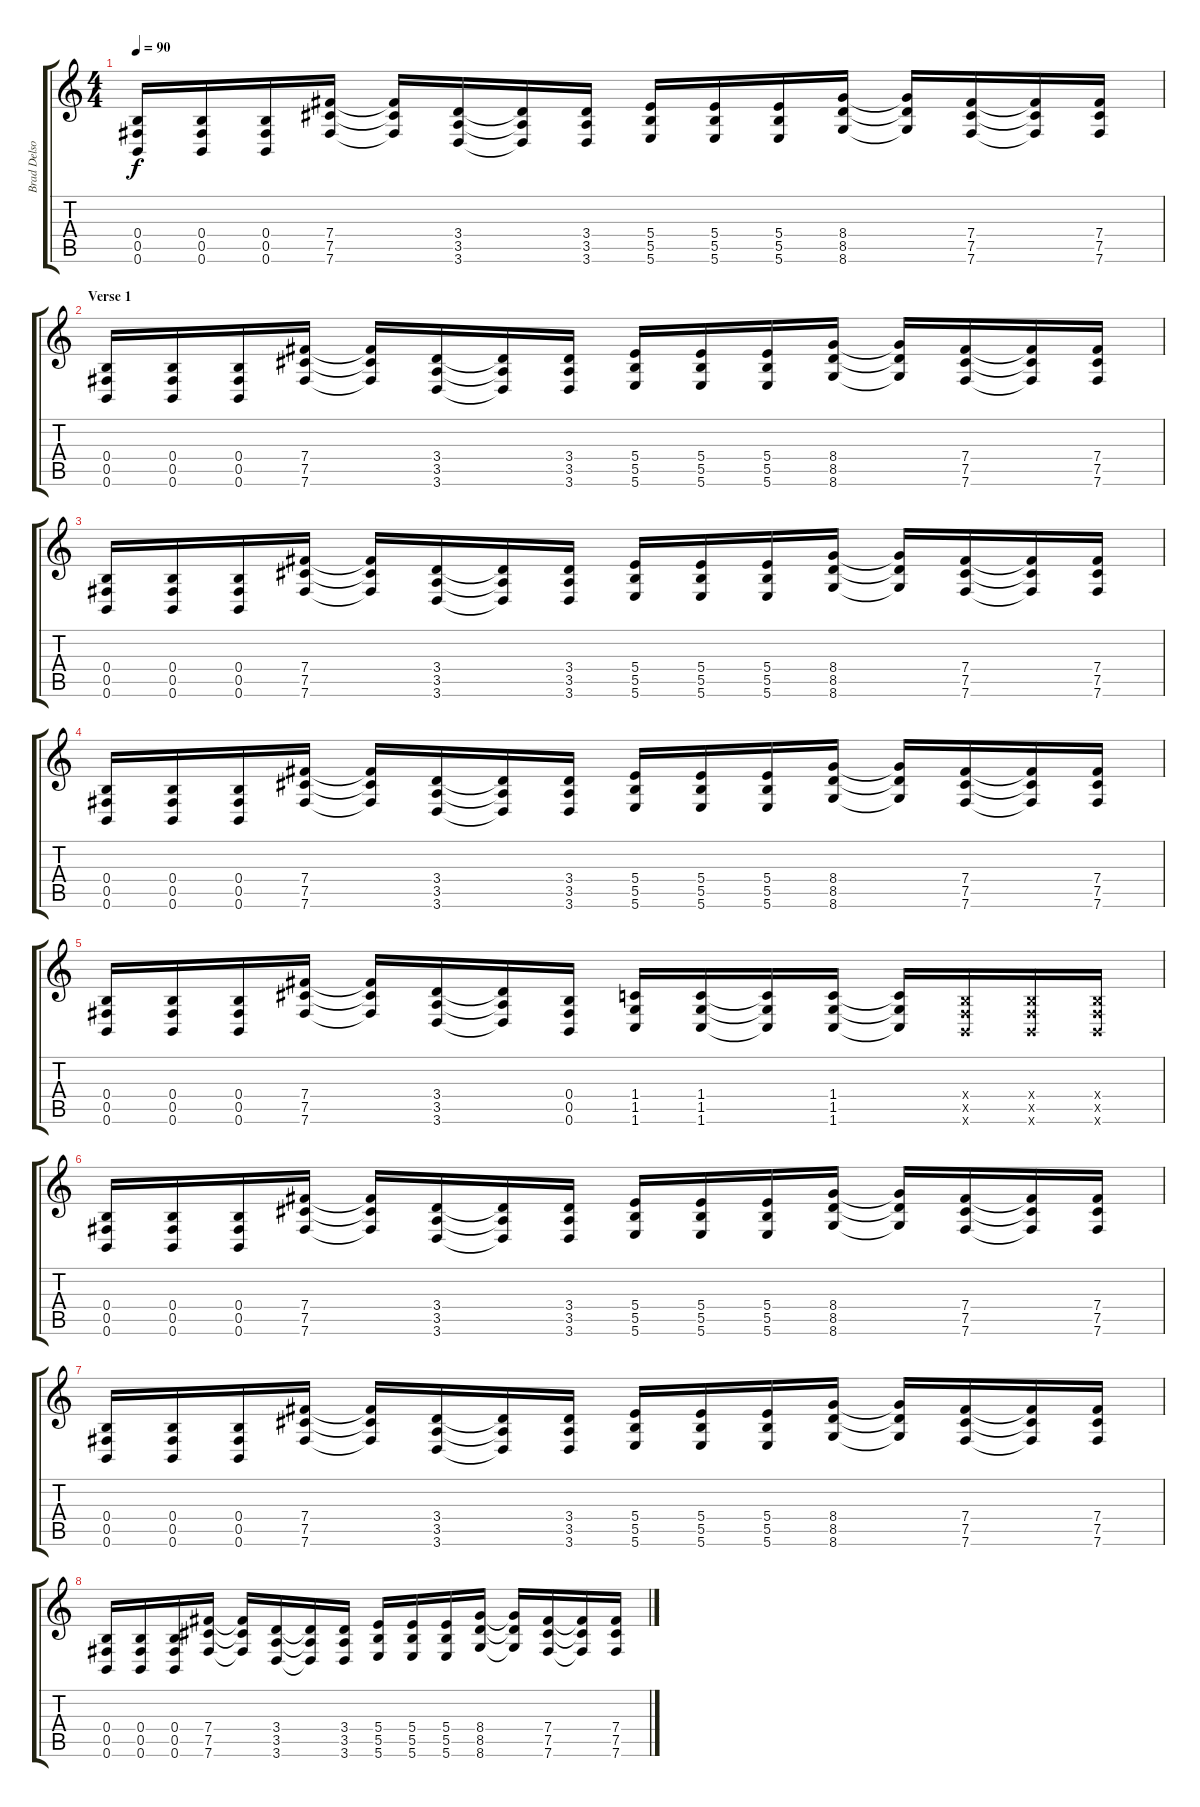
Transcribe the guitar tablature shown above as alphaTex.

\track ("Brad Delson (Guitar)" "Brad Delso") {instrument distortionguitar}
\staff {score tabs}
\tuning (Db4 Ab3 E3 B2 Gb2 B1) {hide}
\ts (4 4)
\tempo 90
\clef g2
\ks c
(0.4 0.5 0.6).16{dy f} (0.4 0.5 0.6).16 (0.4 0.5 0.6).16 (7.4 7.5 7.6).16 (7.4{t} 7.5{t} 7.6{t}).16 (3.4 3.5 3.6).16 (3.4{t} 3.5{t} 3.6{t}).16 (3.4 3.5 3.6).16 (5.4 5.5 5.6).16 (5.4 5.5 5.6).16 (5.4 5.5 5.6).16 (8.4 8.5 8.6).16 (8.4{t} 8.5{t} 8.6{t}).16 (7.4 7.5 7.6).16 (7.4{t} 7.5{t} 7.6{t}).16 (7.4 7.5 7.6).16 |
\section ("" "Verse 1")
(0.4 0.5 0.6).16{volume 9} (0.4 0.5 0.6).16 (0.4 0.5 0.6).16 (7.4 7.5 7.6).16 (7.4{t} 7.5{t} 7.6{t}).16 (3.4 3.5 3.6).16 (3.4{t} 3.5{t} 3.6{t}).16 (3.4 3.5 3.6).16 (5.4 5.5 5.6).16 (5.4 5.5 5.6).16 (5.4 5.5 5.6).16 (8.4 8.5 8.6).16 (8.4{t} 8.5{t} 8.6{t}).16 (7.4 7.5 7.6).16 (7.4{t} 7.5{t} 7.6{t}).16 (7.4 7.5 7.6).16 |
(0.4 0.5 0.6).16 (0.4 0.5 0.6).16 (0.4 0.5 0.6).16 (7.4 7.5 7.6).16 (7.4{t} 7.5{t} 7.6{t}).16 (3.4 3.5 3.6).16 (3.4{t} 3.5{t} 3.6{t}).16 (3.4 3.5 3.6).16 (5.4 5.5 5.6).16 (5.4 5.5 5.6).16 (5.4 5.5 5.6).16 (8.4 8.5 8.6).16 (8.4{t} 8.5{t} 8.6{t}).16 (7.4 7.5 7.6).16 (7.4{t} 7.5{t} 7.6{t}).16 (7.4 7.5 7.6).16 |
(0.4 0.5 0.6).16 (0.4 0.5 0.6).16 (0.4 0.5 0.6).16 (7.4 7.5 7.6).16 (7.4{t} 7.5{t} 7.6{t}).16 (3.4 3.5 3.6).16 (3.4{t} 3.5{t} 3.6{t}).16 (3.4 3.5 3.6).16 (5.4 5.5 5.6).16 (5.4 5.5 5.6).16 (5.4 5.5 5.6).16 (8.4 8.5 8.6).16 (8.4{t} 8.5{t} 8.6{t}).16 (7.4 7.5 7.6).16 (7.4{t} 7.5{t} 7.6{t}).16 (7.4 7.5 7.6).16 |
(0.4 0.5 0.6).16 (0.4 0.5 0.6).16 (0.4 0.5 0.6).16 (7.4 7.5 7.6).16 (7.4{t} 7.5{t} 7.6{t}).16 (3.4 3.5 3.6).16 (3.4{t} 3.5{t} 3.6{t}).16 (0.4 0.5 0.6).16 (1.4 1.5 1.6).16{volume 16} (1.4 1.5 1.6).16 (1.4{t} 1.5{t} 1.6{t}).16 (1.4 1.5 1.6).16 (1.4{t} 1.5{t} 1.6{t}).16 (0.4{x} 0.5{x} 0.6{x}).16 (0.4{x} 0.5{x} 0.6{x}).16 (0.4{x} 0.5{x} 0.6{x}).16 |
(0.4 0.5 0.6).16 (0.4 0.5 0.6).16 (0.4 0.5 0.6).16 (7.4 7.5 7.6).16 (7.4{t} 7.5{t} 7.6{t}).16 (3.4 3.5 3.6).16 (3.4{t} 3.5{t} 3.6{t}).16 (3.4 3.5 3.6).16 (5.4 5.5 5.6).16 (5.4 5.5 5.6).16 (5.4 5.5 5.6).16 (8.4 8.5 8.6).16 (8.4{t} 8.5{t} 8.6{t}).16 (7.4 7.5 7.6).16 (7.4{t} 7.5{t} 7.6{t}).16 (7.4 7.5 7.6).16 |
(0.4 0.5 0.6).16 (0.4 0.5 0.6).16 (0.4 0.5 0.6).16 (7.4 7.5 7.6).16 (7.4{t} 7.5{t} 7.6{t}).16 (3.4 3.5 3.6).16 (3.4{t} 3.5{t} 3.6{t}).16 (3.4 3.5 3.6).16 (5.4 5.5 5.6).16 (5.4 5.5 5.6).16 (5.4 5.5 5.6).16 (8.4 8.5 8.6).16 (8.4{t} 8.5{t} 8.6{t}).16 (7.4 7.5 7.6).16 (7.4{t} 7.5{t} 7.6{t}).16 (7.4 7.5 7.6).16 |
(0.4 0.5 0.6).16 (0.4 0.5 0.6).16 (0.4 0.5 0.6).16 (7.4 7.5 7.6).16 (7.4{t} 7.5{t} 7.6{t}).16 (3.4 3.5 3.6).16 (3.4{t} 3.5{t} 3.6{t}).16 (3.4 3.5 3.6).16 (5.4 5.5 5.6).16 (5.4 5.5 5.6).16 (5.4 5.5 5.6).16 (8.4 8.5 8.6).16 (8.4{t} 8.5{t} 8.6{t}).16 (7.4 7.5 7.6).16 (7.4{t} 7.5{t} 7.6{t}).16 (7.4 7.5 7.6).16
